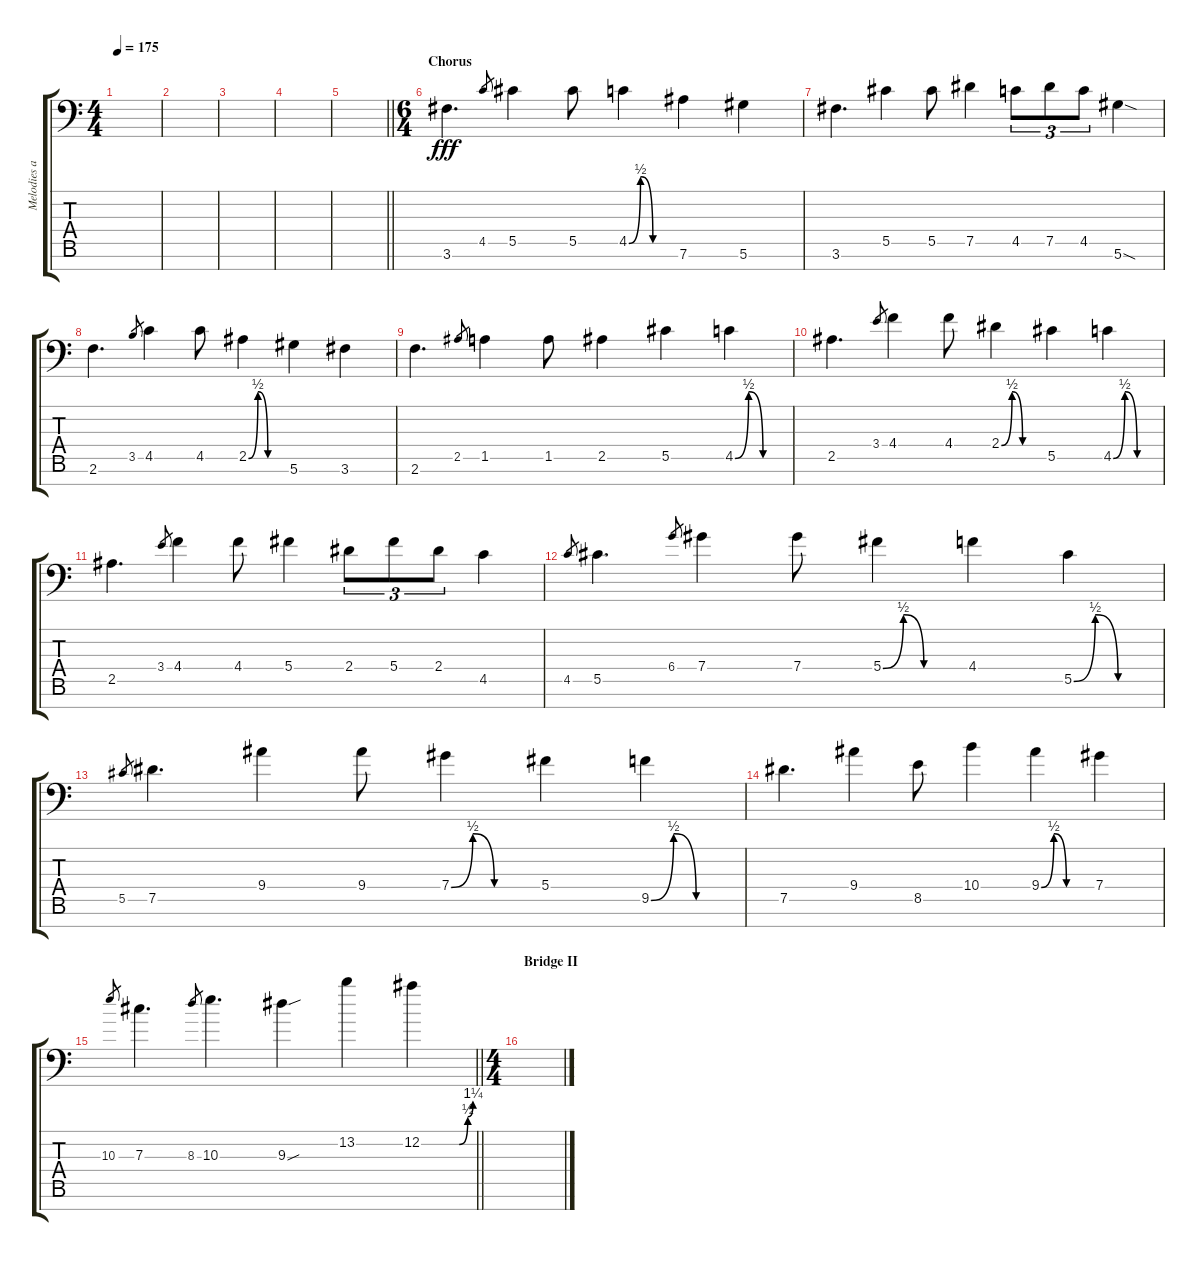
\track ("Melodies and stuff" "Melodies a") {instrument overdrivenguitar}
\staff {score tabs}
\tuning (Eb4 Bb3 Gb3 Db3 Ab2 Eb2 Bb1) {hide}
\ts (4 4)
\tempo 175
\clef f4
\ks c
|
|
|
|
\barLineRight lightlight
|
\ts (6 4)
\section ("" "Chorus")
3.6.4{d dy fff} 4.5.8{gr} 5.5.4 5.5.8 4.5{be (custom 0 0 15 2 31 0 60 0)}.4 7.6.4 5.6.4 |
3.6.4{d} 5.5.4 5.5.8 7.5.4 4.5.8{tu (3 2)} 7.5.8{tu (3 2)} 4.5.8{tu (3 2)} 5.6{sod}.4 |
2.6.4{d} 3.5.8{gr} 4.5.4 4.5.8 2.5{be (custom 0 0 15 2 31 0 60 0)}.4 5.6.4 3.6.4 |
2.6.4{d} 2.5.8{gr} 1.5.4 1.5.8 2.5.4 5.5.4 4.5{be (custom 0 0 15 2 31 0 60 0)}.4 |
2.5.4{d} 3.4.8{gr} 4.4.4 4.4.8 2.4{be (custom 0 0 15 2 30 0 60 0)}.4 5.5.4 4.5{be (custom 0 0 15 2 31 0 60 0)}.4 |
2.5.4{d} 3.4.8{gr} 4.4.4 4.4.8 5.4.4 2.4.8{tu (3 2)} 5.4.8{tu (3 2)} 2.4.8{tu (3 2)} 4.5.4 |
4.5.8{gr} 5.5.4{d} 6.4.8{gr} 7.4.4 7.4.8 5.4{be (custom 0 0 15 2 30 0 60 0)}.4 4.4.4 5.5{be (custom 0 0 15 2 31 0 60 0)}.4 |
5.5.8{gr} 7.5.4{d} 9.4.4 9.4.8 7.4{be (custom 0 0 15 2 30 0 60 0)}.4 5.4.4 9.5{be (custom 0 0 15 2 30 0 60 0)}.4 |
7.5.4{d} 9.4.4 8.5.8 10.4.4 9.4{be (custom 0 0 15 2 30 0 60 0)}.4 7.4.4 |
\barLineRight lightlight
10.3.8{gr} 7.3.4{d} 8.3.8{gr} 10.3.4{d} 9.3{sou}.4 13.2.4 12.2{be (custom 0 0 30 0 44 0 54 2 60 5)}.4 |
\ts (4 4)
\section ("" "Bridge II")
